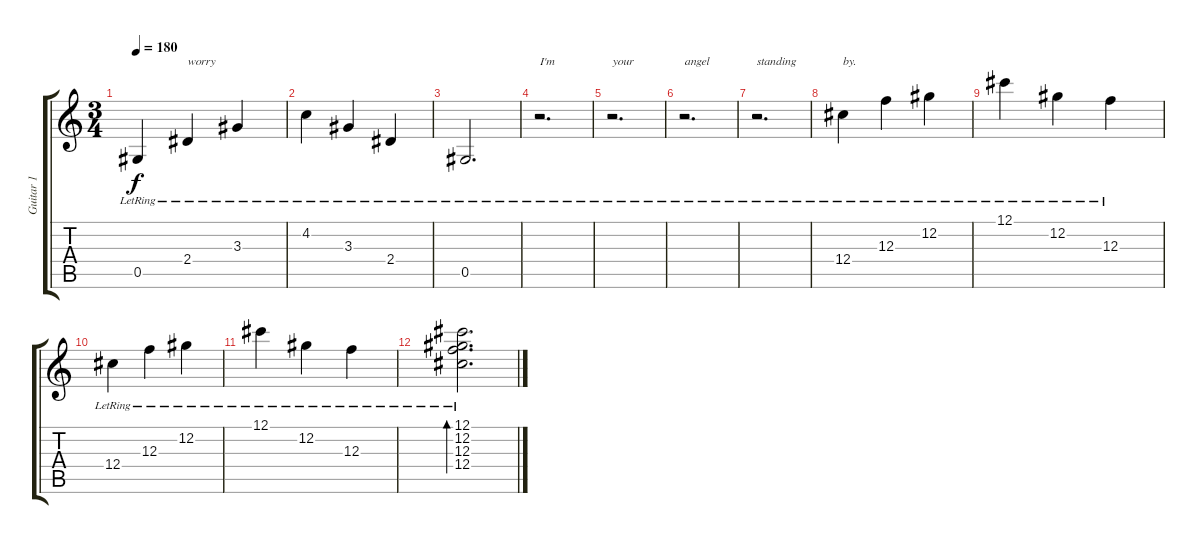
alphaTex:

\track ("Guitar 1" "Guitar 1") {instrument acousticguitarsteel}
\staff {score tabs}
\tuning (Db4 Ab3 F3 Db3 Ab2 Db2) {hide}
\ts (3 4)
\tempo 180
\clef g2
\ks c
0.5{lr}.4{dy f} 2.4{lr}.4{txt "worry"} 3.3{lr}.4 |
4.2{lr}.4 3.3{lr}.4 2.4{lr}.4 |
0.5{lr}.2{d} |
r.2{d txt "I'm"} |
r.2{d txt "your"} |
r.2{d txt "angel"} |
r.2{d txt "standing"} |
12.4{lr}.4{txt "by."} 12.3{lr}.4 12.2{lr}.4 |
12.1{lr}.4 12.2{lr}.4 12.3{lr}.4 |
12.4{lr}.4 12.3{lr}.4 12.2{lr}.4 |
12.1{lr}.4 12.2{lr}.4 12.3{lr}.4 |
(12.1{lr} 12.2{lr} 12.3{lr} 12.4{lr}).2{d bd 480}
